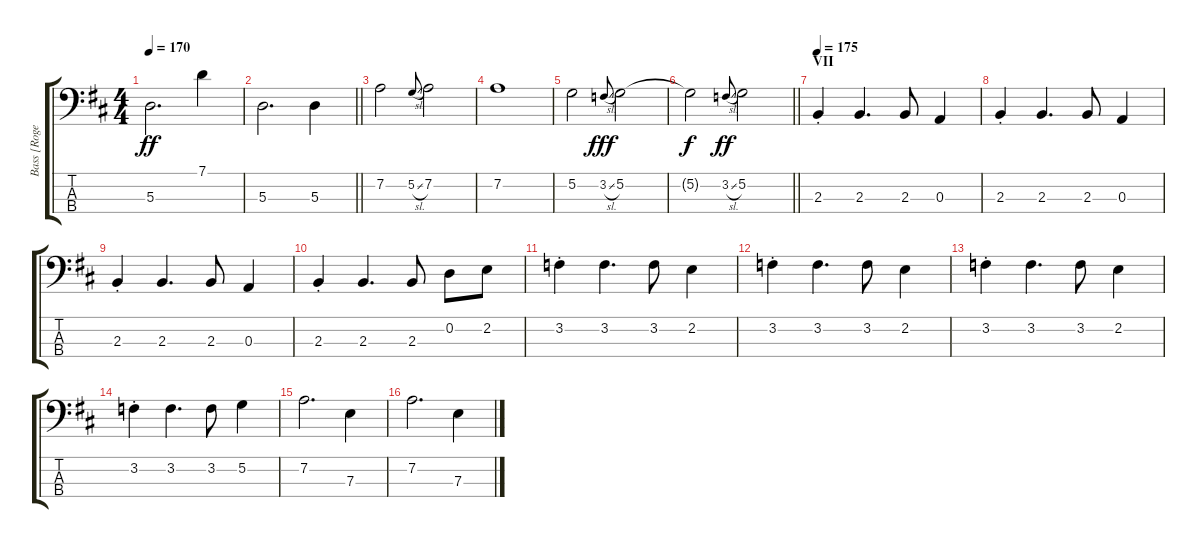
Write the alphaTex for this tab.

\track ("Bass [Roger Waters]" "Bass [Roge") {instrument electricbassfinger}
\staff {score tabs}
\tuning (G2 D2 A1 E1) {hide}
\ts (4 4)
\tempo 170
\clef f4
\ks d
5.3.2{d dy ff} 7.1.4 |
\barLineRight lightlight
5.3.2{d} 5.3.4 |
7.2.2 5.2{sl}.8{gr onbeat} 7.2.2 |
7.2.1 |
5.2.2 3.2{sl}.8{gr onbeat dy fff} 5.2.2 |
\barLineRight lightlight
5.2{t}.2{dy f} 3.2{sl}.8{gr onbeat dy ff} 5.2.2 |
\section ("" "VII")
\tempo 175
2.3{st}.4 2.3.4{d} 2.3.8 0.3.4 |
2.3{st}.4 2.3.4{d} 2.3.8 0.3.4 |
2.3{st}.4 2.3.4{d} 2.3.8 0.3.4 |
2.3{st}.4 2.3.4{d} 2.3.8 0.2.8 2.2.8 |
3.2{st}.4 3.2.4{d} 3.2.8 2.2.4 |
3.2{st}.4 3.2.4{d} 3.2.8 2.2.4 |
3.2{st}.4 3.2.4{d} 3.2.8 2.2.4 |
3.2{st}.4 3.2.4{d} 3.2.8 5.2.4 |
7.2.2{d} 7.3.4 |
7.2.2{d} 7.3.4
